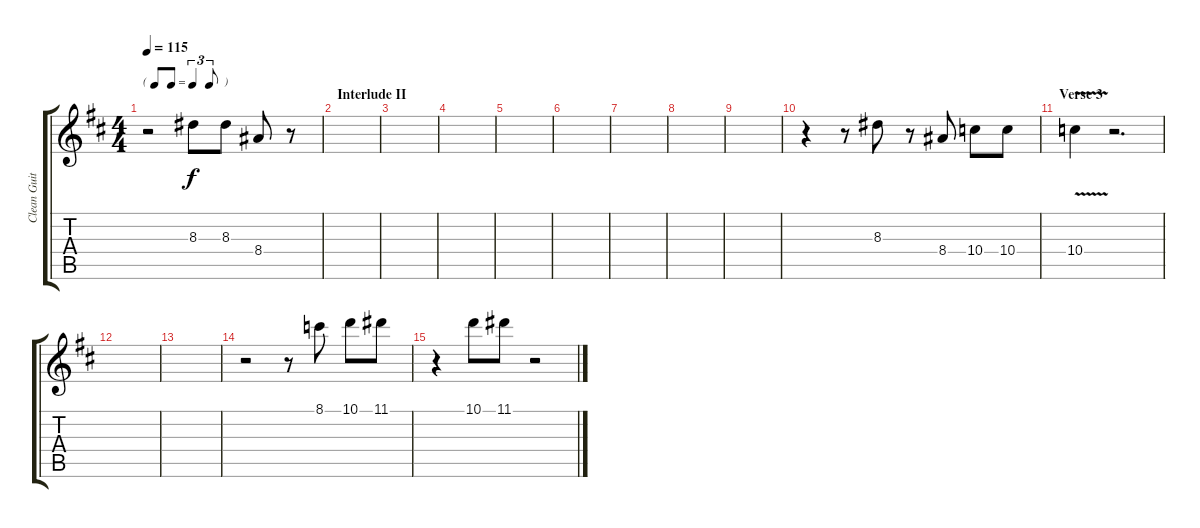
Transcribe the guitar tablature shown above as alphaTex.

\track ("Clean Guitar" "Clean Guit") {instrument electricguitarclean}
\staff {score tabs}
\tuning (E4 B3 G3 D3 A2 E2) {hide}
\ts (4 4)
\tf triplet8th
\tempo 115
\clef g2
\ks d
r.2{dy f} 8.3.8 8.3.8 8.4.8 r.8 |
\section ("" "Interlude II")
|
|
|
|
|
|
|
|
r.4 r.8 8.3.8 r.8 8.4.8 10.4.8 10.4.8 |
\section ("" "Verse 3")
10.4{v}.4 r.2{d} |
|
|
r.2 r.8 8.1.8 10.1.8 11.1.8 |
r.4 10.1.8 11.1.8 r.2
